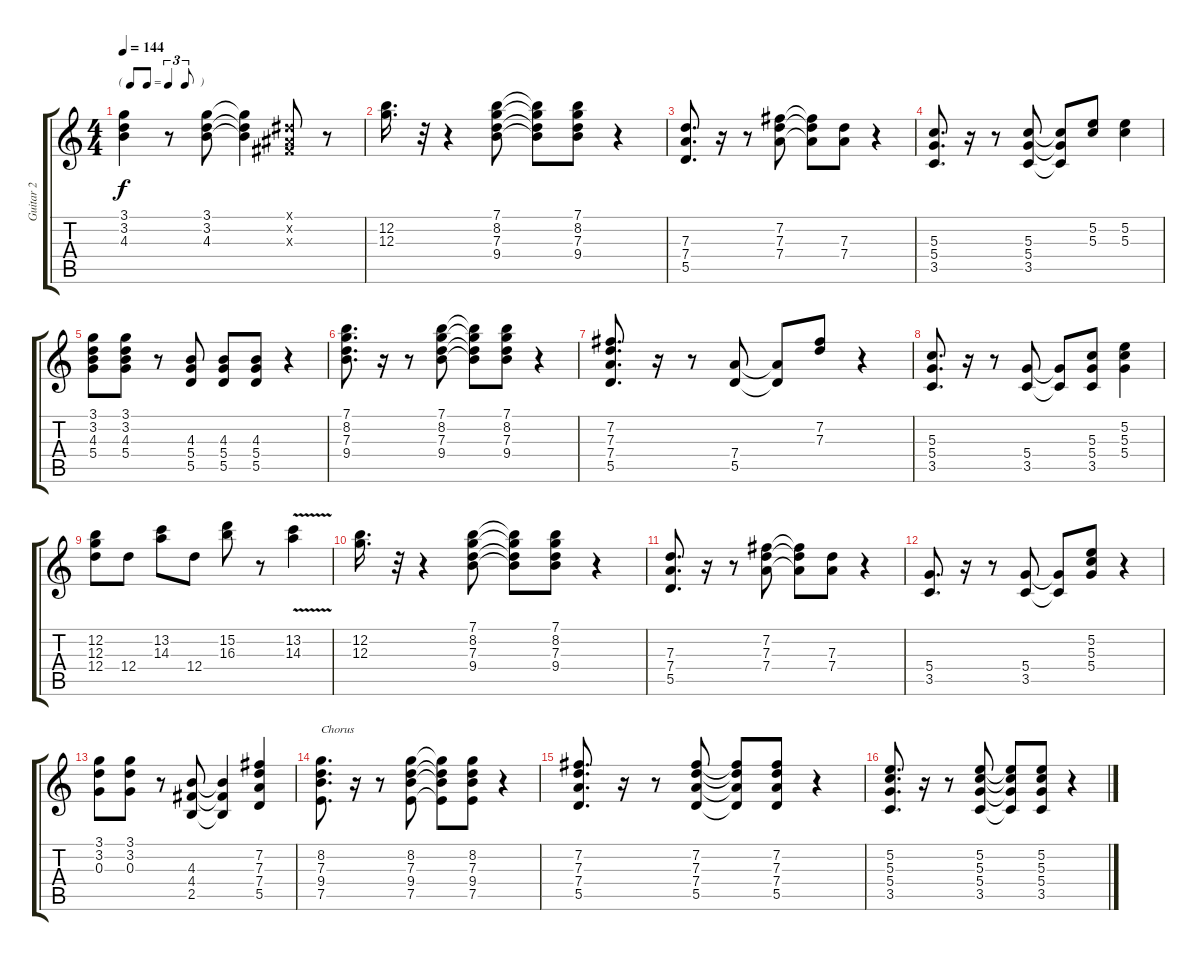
\track ("Guitar 2" "Guitar 2") {instrument electricguitarclean}
\staff {score tabs}
\tuning (E4 B3 G3 D3 A2 E2) {hide}
\ts (4 4)
\tf triplet8th
\tempo 144
\clef g2
\ks c
(3.1 3.2 4.3).4{dy f} r.8 (3.1 3.2 4.3).8 (3.1{t} 3.2{t} 4.3{t}).4 (-1.1{x} -1.2{x} -1.3{x}).8 r.8 |
(12.2 12.3).16{d} r.32 r.4 (7.1 8.2 7.3 9.4).8 (7.1{t} 8.2{t} 7.3{t} 9.4{t}).8 (7.1 8.2 7.3 9.4).8 r.4 |
(7.3 7.4 5.5).8{d} r.16 r.8 (7.2 7.3 7.4).8 (7.2{t} 7.3{t} 7.4{t}).8 (7.3 7.4).8 r.4 |
(5.3 5.4 3.5).8{d} r.16 r.8 (5.3 5.4 3.5).8 (5.3{t} 5.4{t} 3.5{t}).8 (5.2 5.3).8 (5.2 5.3).4 |
(3.1 3.2 4.3 5.4).8 (3.1 3.2 4.3 5.4).8 r.8 (4.3 5.4 5.5).8 (4.3 5.4 5.5).8 (4.3 5.4 5.5).8 r.4 |
(7.1 8.2 7.3 9.4).8{d} r.16 r.8 (7.1 8.2 7.3 9.4).8 (7.1{t} 8.2{t} 7.3{t} 9.4{t}).8 (7.1 8.2 7.3 9.4).8 r.4 |
(7.2 7.3 7.4 5.5).8{d} r.16 r.8 (7.4 5.5).8 (7.4{t} 5.5{t}).8 (7.2 7.3).8 r.4 |
(5.3 5.4 3.5).8{d} r.16 r.8 (5.4 3.5).8 (5.4{t} 3.5{t}).8 (5.3 5.4 3.5).8 (5.2 5.3 5.4).4 |
(12.2 12.3 12.4).8 12.4.8 (13.2 14.3).8 12.4.8 (15.2 16.3).8 r.8 (13.2{v} 14.3{v}).4 |
(12.2 12.3).16{d} r.32 r.4 (7.1 8.2 7.3 9.4).8 (7.1{t} 8.2{t} 7.3{t} 9.4{t}).8 (7.1 8.2 7.3 9.4).8 r.4 |
(7.3 7.4 5.5).8{d} r.16 r.8 (7.2 7.3 7.4).8 (7.2{t} 7.3{t} 7.4{t}).8 (7.3 7.4).8 r.4 |
(5.4 3.5).8{d} r.16 r.8 (5.4 3.5).8 (5.4{t} 3.5{t}).8 (5.2 5.3 5.4).8 r.4 |
(3.1 3.2 0.3).8 (3.1 3.2 0.3).8 r.8 (4.3 4.4 2.5).8 (4.3{t} 4.4{t} 2.5{t}).4 (7.2 7.3 7.4 5.5).4 |
(8.2 7.3 9.4 7.5).8{d txt "Chorus"} r.16 r.8 (8.2 7.3 9.4 7.5).8 (8.2{t} 7.3{t} 9.4{t} 7.5{t}).8 (8.2 7.3 9.4 7.5).8 r.4 |
(7.2 7.3 7.4 5.5).8{d} r.16 r.8 (7.2 7.3 7.4 5.5).8 (7.2{t} 7.3{t} 7.4{t} 5.5{t}).8 (7.2 7.3 7.4 5.5).8 r.4 |
(5.2 5.3 5.4 3.5).8{d} r.16 r.8 (5.2 5.3 5.4 3.5).8 (5.2{t} 5.3{t} 5.4{t} 3.5{t}).8 (5.2 5.3 5.4 3.5).8 r.4
